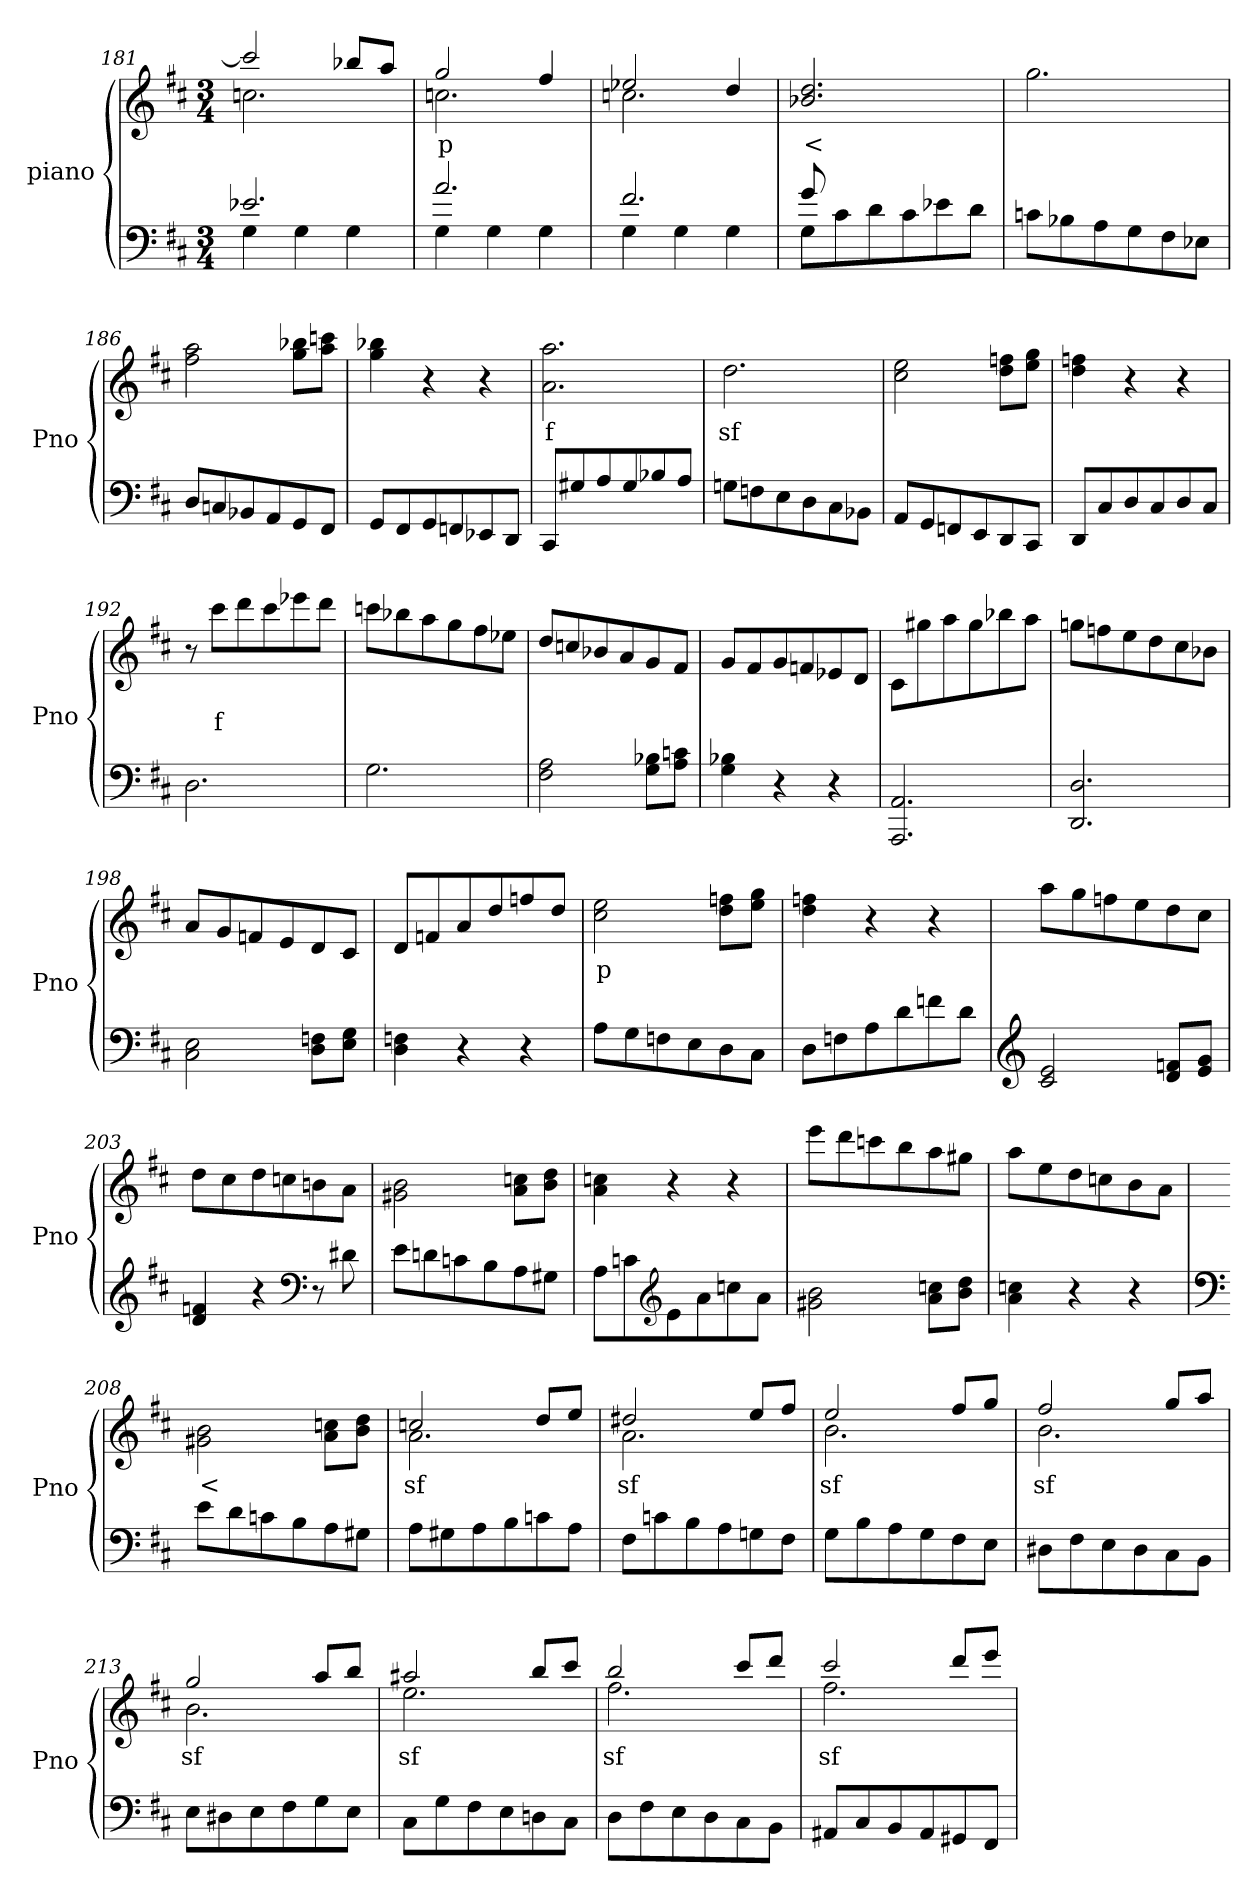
**kern	**kern	**text
*part2	*part1	*part1
*staff2	*staff1	*staff1
*I"piano	*I"piano	*
*I'Pno	*I'Pno	*
*clefF4	*clefG2	*
*k[f#c#]	*k[f#c#]	*
*D:	*D:	*
*M3/4	*M3/4	*
=181	=181	=181
*^	*^	*
2.e-X/	4G\	2ccc/]	2.ccn\	.
.	4G\	.	.	.
.	4G\	8bb-X/L	.	.
.	.	8aa/J	.	.
=182	=182	=182	=182	=182
2.a/	4G\	2gg/	2.ccn\	p
.	4G\	.	.	.
.	4G\	4ff#/	.	.
=183	=183	=183	=183	=183
2.f#/	4G\	2ee-X/	2.ccn\	.
.	4G\	.	.	.
.	4G\	4dd/	.	.
*	*	*v	*v	*
=184	=184	=184	=184
8g/	8G\L	2.b-X/ 2.dd/	<
2ryy	8c#\	.	.
.	8d\	.	.
.	8c#\	.	.
.	8e-X\	.	.
8ryy	8d\J	.	.
*v	*v	*	*
!!LO:LB:g=z
=185	=185	=185
8cn\L	2.gg\	.
8B-X\	.	.
8A\	.	.
8G\	.	.
8F#\	.	.
8E-X\J	.	.
=186	=186	=186
8D/L	2ff#\ 2aa\	.
8Cn/	.	.
8BB-X/	.	.
8AA/	.	.
8GG/	8gg\ 8bb-X\L	.
8FF#/J	8aa\ 8cccn\J	.
=187	=187	=187
8GG/L	4gg\ 4bb-X\	.
8FF#/	.	.
8GG/	4r	.
8FFn/	.	.
8EE-X/	4r	.
8DD/J	.	.
=188	=188	=188
8CC#/L	2.a\ 2.aa\	f
8G#X/	.	.
8A/	.	.
8G#/	.	.
8B-X/	.	.
8A/J	.	.
=189	=189	=189
8Gn\L	2.dd\	sf
8Fn\	.	.
8E\	.	.
8D\	.	.
8C#\	.	.
8BB-X\J	.	.
=190	=190	=190
8AA/L	2cc#\ 2ee\	.
8GG/	.	.
8FFn/	.	.
8EE/	.	.
8DD/	8dd\ 8ffn\L	.
8CC#/J	8ee\ 8gg\J	.
!!LO:PB:g=z
=191	=191	=191
8DD/L	4dd\ 4ffn\	.
8C#/	.	.
8D/	4r	.
8C#/	.	.
8D/	4r	.
8C#/J	.	.
=192	=192	=192
2.D\	8r	.
.	8ccc#\L	f
.	8ddd\	.
.	8ccc#\	.
.	8eee-X\	.
.	8ddd\J	.
=193	=193	=193
2.G\	8cccn\L	.
.	8bb-X\	.
.	8aa\	.
.	8gg\	.
.	8ff#\	.
.	8ee-X\J	.
=194	=194	=194
2F#\ 2A\	8dd/L	.
.	8ccn/	.
.	8b-X/	.
.	8a/	.
8G\ 8B-X\L	8g/	.
8A\ 8cn\J	8f#/J	.
=195	=195	=195
4G\ 4B-X\	8g/L	.
.	8f#/	.
4r	8g/	.
.	8fn/	.
4r	8e-X/	.
.	8d/J	.
=196	=196	=196
2.AAA/ 2.AA/	8c#\L	.
.	8gg#X\	.
.	8aa\	.
.	8gg#\	.
.	8bb-X\	.
.	8aa\J	.
!!LO:LB:g=z
=197	=197	=197
2.DD/ 2.D/	8ggn\L	.
.	8ffn\	.
.	8ee\	.
.	8dd\	.
.	8cc#\	.
.	8b-X\J	.
=198	=198	=198
2C#\ 2E\	8a/L	.
.	8g/	.
.	8fn/	.
.	8e/	.
8D\ 8Fn\L	8d/	.
8E\ 8G\J	8c#/J	.
=199	=199	=199
4D\ 4Fn\	8d/L	.
.	8fn/	.
4r	8a/	.
.	8dd/	.
4r	8ffn/	.
.	8dd/J	.
=200	=200	=200
8A\L	2cc#\ 2ee\	p
8G\	.	.
8Fn\	.	.
8E\	.	.
8D\	8dd\ 8ffn\L	.
8C#\J	8ee\ 8gg\J	.
=201	=201	=201
8D\L	4dd\ 4ffn\	.
8Fn\	.	.
8A\	4r	.
8d\	.	.
8fn\	4r	.
8d\J	.	.
=202	=202	=202
*clefG2	*	*
2c#/ 2e/	8aa\L	.
.	8gg\	.
.	8ffn\	.
.	8ee\	.
8d/ 8fn/L	8dd\	.
8e/ 8g/J	8cc#\J	.
!!LO:LB:g=z
=203	=203	=203
4d/ 4fn/	8dd\L	.
.	8cc#\	.
4r	8dd\	.
.	8ccn\	.
*clefF4	*	*
8r	8bn\	.
8d#X\	8a\J	.
=204	=204	=204
8e\L	2g#X\ 2b\	.
8dn\	.	.
8cn\	.	.
8B\	.	.
8A\	8a\ 8ccn\L	.
8G#X\J	8b\ 8dd\J	.
=205	=205	=205
8A\L	4a\ 4ccn\	.
8cn\	.	.
*clefG2	*	*
8e\	4r	.
8a\	.	.
8ccn\	4r	.
8a\J	.	.
=206	=206	=206
2g#X\ 2b\	8eee\L	.
.	8ddd\	.
.	8cccn\	.
.	8bb\	.
8a\ 8ccn\L	8aa\	.
8b\ 8dd\J	8gg#X\J	.
=207	=207	=207
4a\ 4ccn\	8aa\L	.
.	8ee\	.
4r	8dd\	.
.	8ccn\	.
4r	8b\	.
.	8a\J	.
=208	=208	=208
*clefF4	*	*
8e\L	2g#X\ 2b\	<
8d\	.	.
8cn\	.	.
8B\	.	.
8A\	8a\ 8ccn\L	.
8G#X\J	8b\ 8dd\J	.
!!LO:LB:g=z
=209	=209	=209
*	*^	*
8A\L	2ccn/	2.a\	sf
8G#X\	.	.	.
8A\	.	.	.
8B\	.	.	.
8cn\	8dd/L	.	.
8A\J	8ee/J	.	.
=210	=210	=210	=210
8F#\L	2dd#X/	2.a\	sf
8cn\	.	.	.
8B\	.	.	.
8A\	.	.	.
8Gn\	8ee/L	.	.
8F#\J	8ff#/J	.	.
=211	=211	=211	=211
8G\L	2ee/	2.b\	sf
8B\	.	.	.
8A\	.	.	.
8G\	.	.	.
8F#\	8ff#/L	.	.
8E\J	8gg/J	.	.
=212	=212	=212	=212
8D#X\L	2ff#/	2.b\	sf
8F#\	.	.	.
8E\	.	.	.
8D#\	.	.	.
8C#\	8gg/L	.	.
8BB\J	8aa/J	.	.
=213	=213	=213	=213
8E\L	2gg/	2.b\	sf
8D#X\	.	.	.
8E\	.	.	.
8F#\	.	.	.
8G\	8aa/L	.	.
8E\J	8bb/J	.	.
=214	=214	=214	=214
8C#\L	2aa#X/	2.ee\	sf
8G\	.	.	.
8F#\	.	.	.
8E\	.	.	.
8Dn\	8bb/L	.	.
8C#\J	8ccc#/J	.	.
!!LO:LB:g=z	!!
=215	=215	=215	=215
8D\L	2bb/	2.ff#\	sf
8F#\	.	.	.
8E\	.	.	.
8D\	.	.	.
8C#\	8ccc#/L	.	.
8BB\J	8ddd/J	.	.
=216	=216	=216	=216
8AA#X/L	2ccc#/	2.ff#\	sf
8C#/	.	.	.
8BB/	.	.	.
8AA#/	.	.	.
8GG#X/	8ddd/L	.	.
8FF#/J	8eee/J	.	.
*	*v	*v	*
=	=	=
*-	*-	*-
